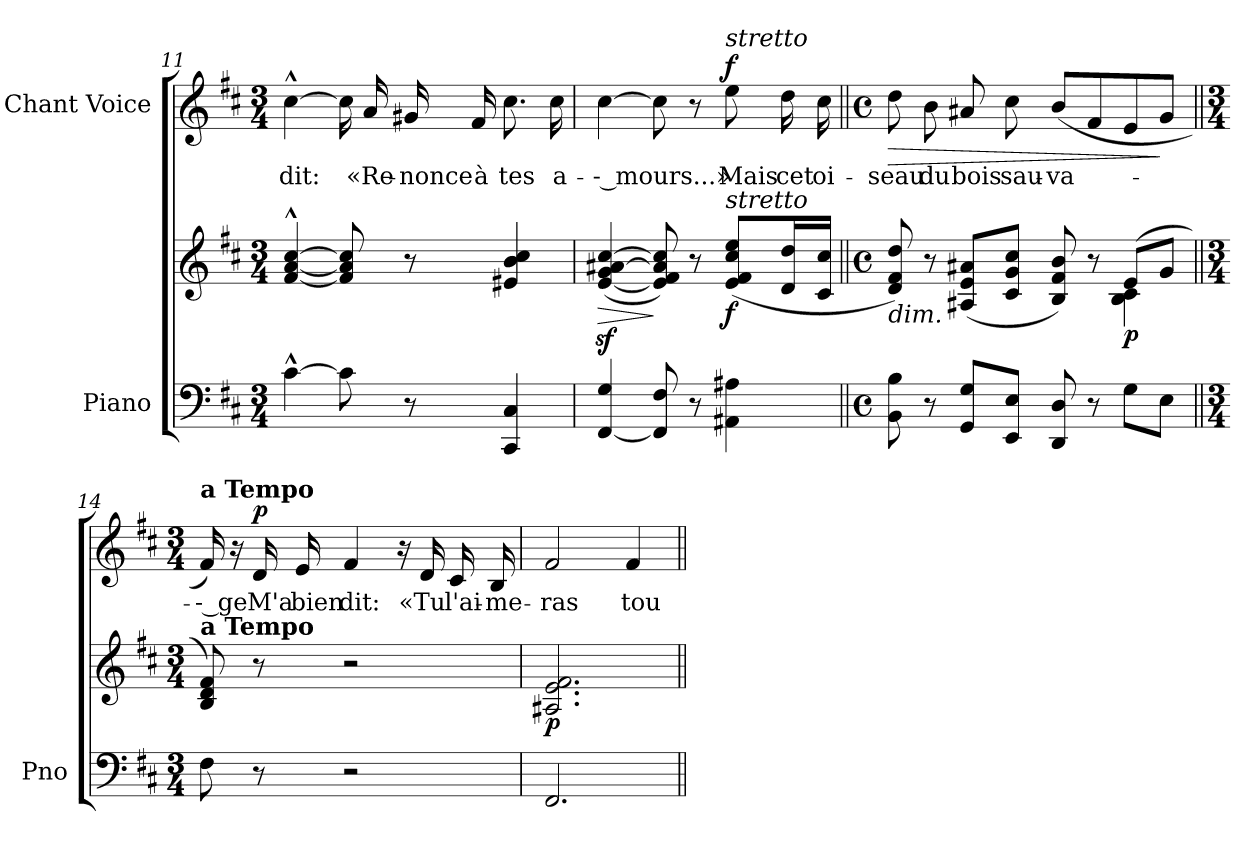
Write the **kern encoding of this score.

**kern	**kern	**dynam	**kern	**text	**dynam
*part2	*part2	*part2	*part1	*part1	*part1
*staff3	*staff2	*staff2/3	*staff1	*staff1	*staff1
*I"Piano	*	*	*I"Chant Voice	*	*
*I'Pno	*	*	*	*	*
*clefF4	*clefG2	*	*clefG2	*	*
*k[f#c#]	*k[f#c#]	*	*k[f#c#]	*	*
*M3/4	*M3/4	*	*M3/4	*	*
=11	=11	=11	=11	=11	=11
[4c#^^\	[4f#/^^ [4a/^^ [4cc#/^^	.	[4cc#^^\	dit:	.
8c#\]	8f#/] 8a/] 8cc#/]	.	16cc#\]	.	.
.	.	.	16a/	«Re-	.
8r	8r	.	16g#X/	-nonce	.
.	.	.	16f#/	à	.
4CC#/ 4C#/	4e#X/ 4b/ 4cc#/	.	8.cc#\	tes	.
.	.	.	16cc#\	a-	.
=12	=12	=12	=12	=12	=12
!	!	!LO:HP:b	!	!	!
[4FF#/ 4G/	(<[4e/z< 4g/z< [>4a#X/z< [4cc#/z<	>	[4cc#\	-- mours...»	.
8FF#/] 8F#/	8e/] 8f#/ 8a#/] 8cc#/])	]	8cc#\]	.	.
8r	8r	.	8r	.	.
!	!	!	!LO:TX:i:t=stretto	!	!
!	!LO:TX:i:t=stretto	!	!	!	!
!	!	!LO:DY:b	!	!	!LO:DY:a
4AA#X\ 4A#X\	(8e/ 8f#/ 8cc#/ 8ee/L	f	8ee\	Mais	f
.	16d/ 16dd/L	.	16dd\	cet	.
.	16c#/ 16cc#/JJ	.	16cc#\	oi-	.
=13||	=13||	=13||	=13||	=13||	=13||
*M4/4	*M4/4	*	*M4/4	*	*
*met(c)	*met(c)	*	*met(c)	*	*
*	*^	*	*	*	*
!	!LO:TX:b:i:t=dim.	!	!	!	!	!
!	!	!	!	!	!	!LO:HP:b
8BB\ 8B\	8d/ 8f#/ 8dd/)	2.ryy	.	8dd\	-seau	>
8r	8r	.	.	8b\	du	.
8GG/ 8G/L	(<8A#X/ 8e/ 8a#X/L	.	.	8a#X/	bois	.
8EE/ 8E/J	8c#/ 8g/ 8cc#/J	.	.	8cc#\	sau-	.
8DD/ 8D/	8B/ 8f#/ 8b/)	.	.	(8b/L	-va-	.
8r	8r	.	.	8f#/	.	.
!	!	!	!LO:DY:b	!	!	!
8G\L	(8e/L	4B\ 4c#\	p	8e/	.	.
8E\J	8g/J	.	.	8g/J	.	]
*	*v	*v	*	*	*	*
=14||	=14||	=14||	=14||	=14||	=14||
*M3/4	*M3/4	*	*M3/4	*	*
!	!	!	!LO:TX:a:B:t=a Tempo	!	!
!	!LO:TX:a:B:t=a Tempo	!	!	!	!
8F#\	8B/ 8d/ 8f#/)	.	16f#/)	-- ge	.
.	.	.	16r	.	.
!	!	!	!	!	!LO:DY:a
8r	8r	.	16d/	M'a	p
.	.	.	16e/	bien	.
2r	2r	.	4f#/	dit:	.
.	.	.	16r	.	.
.	.	.	16d/	«Tu	.
.	.	.	16c#/	l'ai-	.
.	.	.	16B/	-me-	.
=15	=15	=15	=15	=15	=15
!	!	!LO:DY:b	!	!	!
2.FF#/	2.A#X/ 2.e/ 2.f#/	p	2f#/	-ras	.
.	.	.	4f#/	tou-	.
=||	=||	=||	=||	=||	=||
*-	*-	*-	*-	*-	*-
